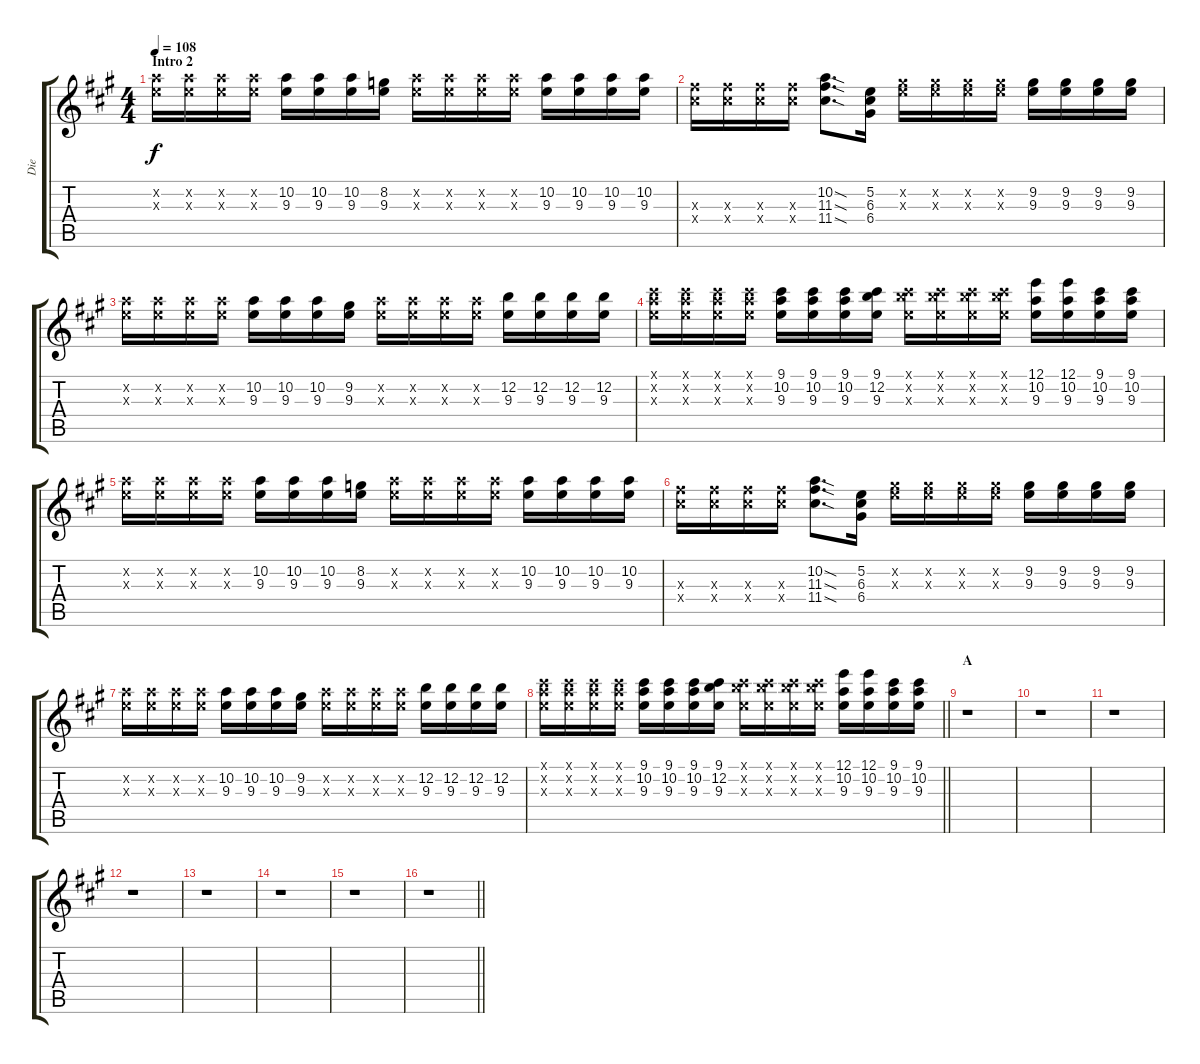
\track ("Die" "Die") {instrument electricguitarclean}
\staff {score tabs}
\tuning (E4 B3 G3 D3 A2 E2) {hide}
\ts (4 4)
\section ("" "Intro 2")
\tempo 108
\clef g2
\ks f#minor
(10.2{x} 9.3{x}).16{dy f} (10.2{x} 9.3{x}).16 (10.2{x} 9.3{x}).16 (10.2{x} 9.3{x}).16 (10.2 9.3).16 (10.2 9.3).16 (10.2 9.3).16 (8.2 9.3).16 (10.2{x} 9.3{x}).16 (10.2{x} 9.3{x}).16 (10.2{x} 9.3{x}).16 (10.2{x} 9.3{x}).16 (10.2 9.3).16 (10.2 9.3).16 (10.2 9.3).16 (10.2 9.3).16 |
(11.3{x} 11.4{x}).16 (11.3{x} 11.4{x}).16 (11.3{x} 11.4{x}).16 (11.3{x} 11.4{x}).16 (10.2{sod} 11.3{sod} 11.4{sod}).8{d} (5.2 6.3 6.4).16 (9.2{x} 9.3{x}).16 (9.2{x} 9.3{x}).16 (9.2{x} 9.3{x}).16 (9.2{x} 9.3{x}).16 (9.2 9.3).16 (9.2 9.3).16 (9.2 9.3).16 (9.2 9.3).16 |
(10.2{x} 9.3{x}).16 (10.2{x} 9.3{x}).16 (10.2{x} 9.3{x}).16 (10.2{x} 9.3{x}).16 (10.2 9.3).16 (10.2 9.3).16 (10.2 9.3).16 (9.2 9.3).16 (10.2{x} 9.3{x}).16 (10.2{x} 9.3{x}).16 (10.2{x} 9.3{x}).16 (10.2{x} 9.3{x}).16 (12.2 9.3).16 (12.2 9.3).16 (12.2 9.3).16 (12.2 9.3).16 |
(9.1{x} 10.2{x} 9.3{x}).16 (9.1{x} 10.2{x} 9.3{x}).16 (9.1{x} 10.2{x} 9.3{x}).16 (9.1{x} 10.2{x} 9.3{x}).16 (9.1 10.2 9.3).16 (9.1 10.2 9.3).16 (9.1 10.2 9.3).16 (9.1 12.2 9.3).16 (9.1{x} 12.2{x} 9.3{x}).16 (9.1{x} 12.2{x} 9.3{x}).16 (9.1{x} 12.2{x} 9.3{x}).16 (9.1{x} 12.2{x} 9.3{x}).16 (12.1 10.2 9.3).16 (12.1 10.2 9.3).16 (9.1 10.2 9.3).16 (9.1 10.2 9.3).16 |
(10.2{x} 9.3{x}).16 (10.2{x} 9.3{x}).16 (10.2{x} 9.3{x}).16 (10.2{x} 9.3{x}).16 (10.2 9.3).16 (10.2 9.3).16 (10.2 9.3).16 (8.2 9.3).16 (10.2{x} 9.3{x}).16 (10.2{x} 9.3{x}).16 (10.2{x} 9.3{x}).16 (10.2{x} 9.3{x}).16 (10.2 9.3).16 (10.2 9.3).16 (10.2 9.3).16 (10.2 9.3).16 |
(11.3{x} 11.4{x}).16 (11.3{x} 11.4{x}).16 (11.3{x} 11.4{x}).16 (11.3{x} 11.4{x}).16 (10.2{sod} 11.3{sod} 11.4{sod}).8{d} (5.2 6.3 6.4).16 (9.2{x} 9.3{x}).16 (9.2{x} 9.3{x}).16 (9.2{x} 9.3{x}).16 (9.2{x} 9.3{x}).16 (9.2 9.3).16 (9.2 9.3).16 (9.2 9.3).16 (9.2 9.3).16 |
(10.2{x} 9.3{x}).16 (10.2{x} 9.3{x}).16 (10.2{x} 9.3{x}).16 (10.2{x} 9.3{x}).16 (10.2 9.3).16 (10.2 9.3).16 (10.2 9.3).16 (9.2 9.3).16 (10.2{x} 9.3{x}).16 (10.2{x} 9.3{x}).16 (10.2{x} 9.3{x}).16 (10.2{x} 9.3{x}).16 (12.2 9.3).16 (12.2 9.3).16 (12.2 9.3).16 (12.2 9.3).16 |
\barLineRight lightlight
(9.1{x} 10.2{x} 9.3{x}).16 (9.1{x} 10.2{x} 9.3{x}).16 (9.1{x} 10.2{x} 9.3{x}).16 (9.1{x} 10.2{x} 9.3{x}).16 (9.1 10.2 9.3).16 (9.1 10.2 9.3).16 (9.1 10.2 9.3).16 (9.1 12.2 9.3).16 (9.1{x} 12.2{x} 9.3{x}).16 (9.1{x} 12.2{x} 9.3{x}).16 (9.1{x} 12.2{x} 9.3{x}).16 (9.1{x} 12.2{x} 9.3{x}).16 (12.1 10.2 9.3).16 (12.1 10.2 9.3).16 (9.1 10.2 9.3).16 (9.1 10.2 9.3).16 |
\section ("" "A")
r.1 |
r.1 |
r.1 |
r.1 |
r.1 |
r.1 |
r.1 |
\barLineRight lightlight
r.1
